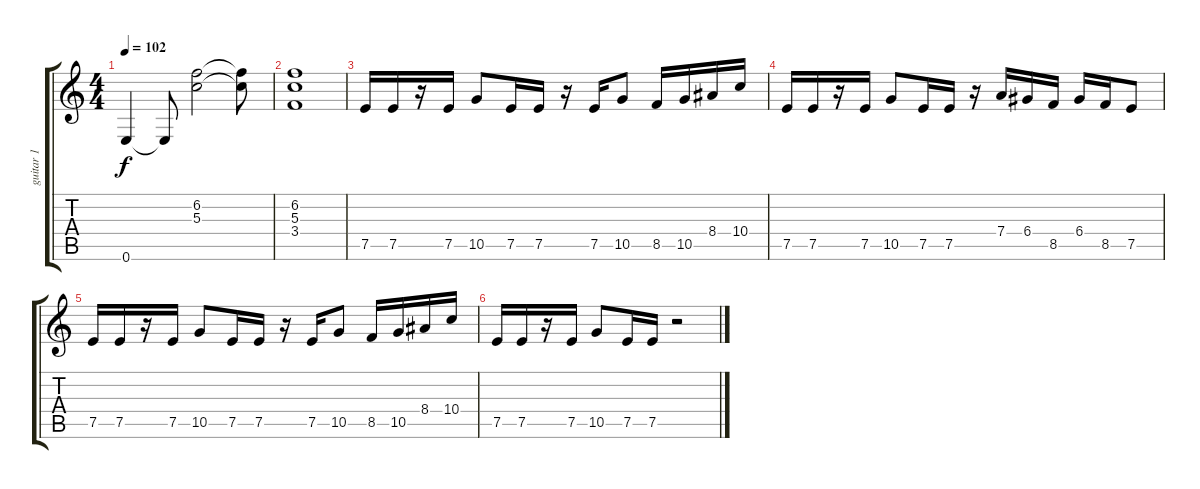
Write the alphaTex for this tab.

\track ("guitar 1" "guitar 1") {instrument overdrivenguitar}
\staff {score tabs}
\tuning (E4 B3 G3 D3 A2 E2) {hide}
\ts (4 4)
\tempo 102
\clef g2
\ks c
0.6.4{dy f} 0.6{t}.8 (6.2 5.3).2 (6.2{t} 5.3{t}).8 |
(6.2 5.3 3.4).1 |
7.5.16 7.5.16 r.16 7.5.16 10.5.8 7.5.16 7.5.16 r.16 7.5.16 10.5.8 8.5.16 10.5.16 8.4.16 10.4.16 |
7.5.16 7.5.16 r.16 7.5.16 10.5.8 7.5.16 7.5.16 r.16 7.4.16 6.4.16 8.5.16 6.4.16 8.5.16 7.5.8 |
7.5.16 7.5.16 r.16 7.5.16 10.5.8 7.5.16 7.5.16 r.16 7.5.16 10.5.8 8.5.16 10.5.16 8.4.16 10.4.16 |
7.5.16 7.5.16 r.16 7.5.16 10.5.8 7.5.16 7.5.16 r.2
